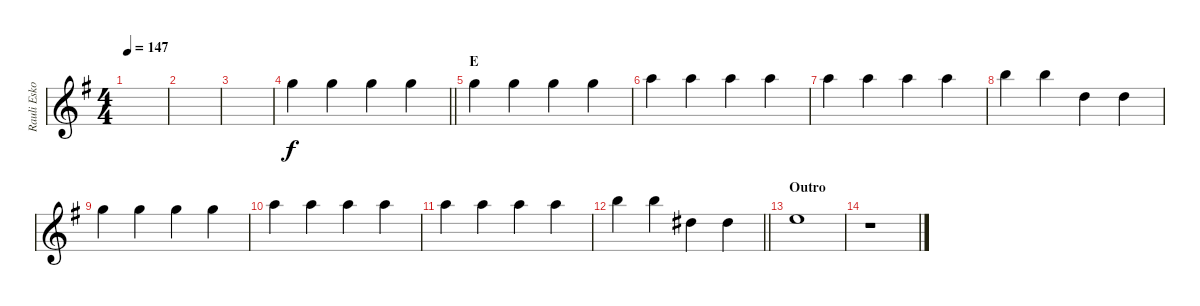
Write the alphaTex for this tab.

\track ("Rauli Eskolin" "Rauli Esko") {instrument brightacousticpiano}
\staff {score}
\tuning (E4 B3 G3 D3 A2 E2) {hide}
\ts (4 4)
\tempo 147
\clef g2
\ks eminor
|
|
|
\barLineRight lightlight
15.1.4 15.1.4 15.1.4 15.1.4 |
\section ("" "E")
15.1.4 15.1.4 15.1.4 15.1.4 |
17.1.4 17.1.4 17.1.4 17.1.4 |
17.1.4 17.1.4 17.1.4 17.1.4 |
19.1.4 19.1.4 15.2.4 15.2.4 |
15.1.4 15.1.4 15.1.4 15.1.4 |
17.1.4 17.1.4 17.1.4 17.1.4 |
17.1.4 17.1.4 17.1.4 17.1.4 |
\barLineRight lightlight
19.1.4 19.1.4 16.2.4 16.2.4 |
\section ("" "Outro")
12.1.1 |
r.1
